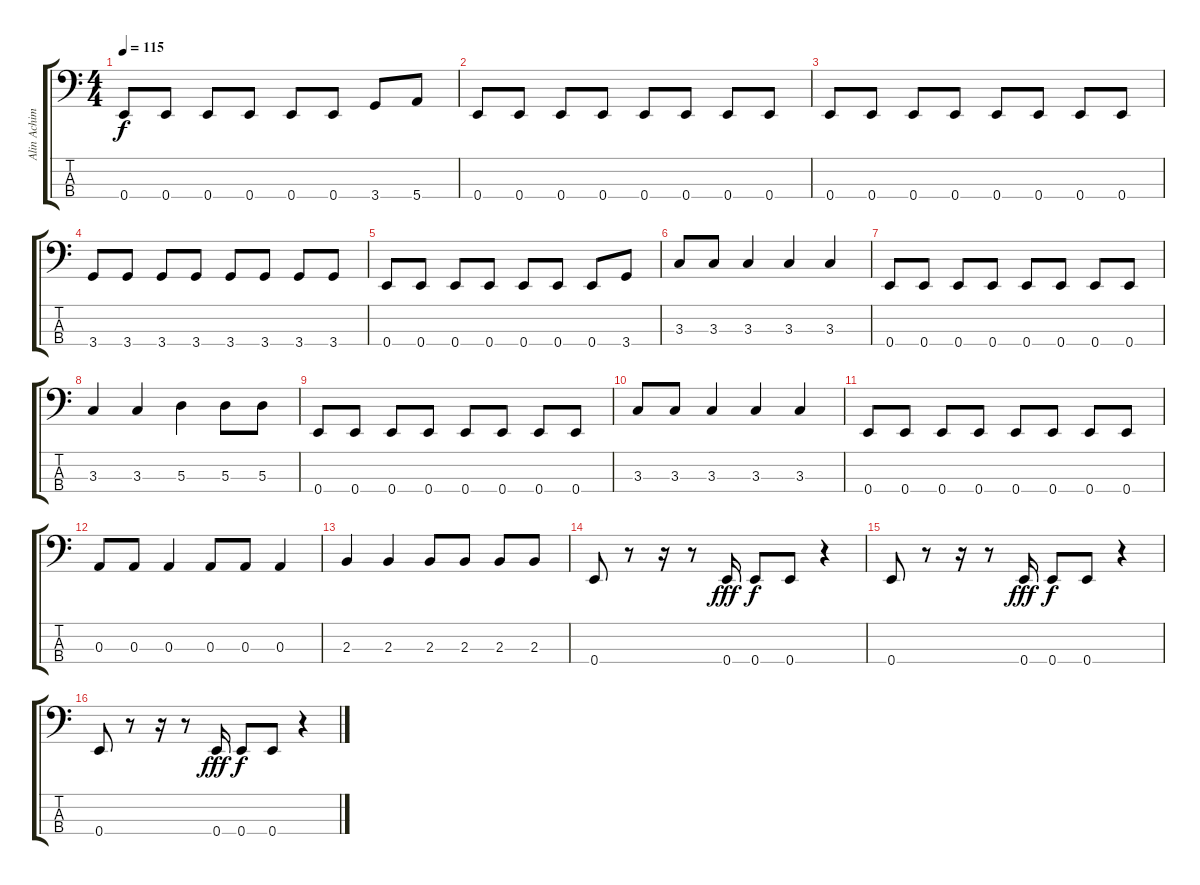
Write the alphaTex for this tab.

\track ("Alin Achim" "Alin Achim") {instrument electricbassfinger}
\staff {score tabs}
\tuning (G2 D2 A1 E1) {hide}
\ts (4 4)
\tempo 115
\clef f4
\ks c
0.4.8{dy f} 0.4.8 0.4.8 0.4.8 0.4.8 0.4.8 3.4.8 5.4.8 |
0.4.8 0.4.8 0.4.8 0.4.8 0.4.8 0.4.8 0.4.8 0.4.8 |
0.4.8 0.4.8 0.4.8 0.4.8 0.4.8 0.4.8 0.4.8 0.4.8 |
3.4.8 3.4.8 3.4.8 3.4.8 3.4.8 3.4.8 3.4.8 3.4.8 |
0.4.8 0.4.8 0.4.8 0.4.8 0.4.8 0.4.8 0.4.8 3.4.8 |
3.3.8 3.3.8 3.3.4 3.3.4 3.3.4 |
0.4.8 0.4.8 0.4.8 0.4.8 0.4.8 0.4.8 0.4.8 0.4.8 |
3.3.4 3.3.4 5.3.4 5.3.8 5.3.8 |
0.4.8 0.4.8 0.4.8 0.4.8 0.4.8 0.4.8 0.4.8 0.4.8 |
3.3.8 3.3.8 3.3.4 3.3.4 3.3.4 |
0.4.8 0.4.8 0.4.8 0.4.8 0.4.8 0.4.8 0.4.8 0.4.8 |
0.3.8 0.3.8 0.3.4 0.3.8 0.3.8 0.3.4 |
2.3.4 2.3.4 2.3.8 2.3.8 2.3.8 2.3.8 |
0.4.8 r.8 r.16 r.8 0.4.16{dy fff} 0.4.8{dy f} 0.4.8 r.4 |
0.4.8 r.8 r.16 r.8 0.4.16{dy fff} 0.4.8{dy f} 0.4.8 r.4 |
0.4.8 r.8 r.16 r.8 0.4.16{dy fff} 0.4.8{dy f} 0.4.8 r.4
